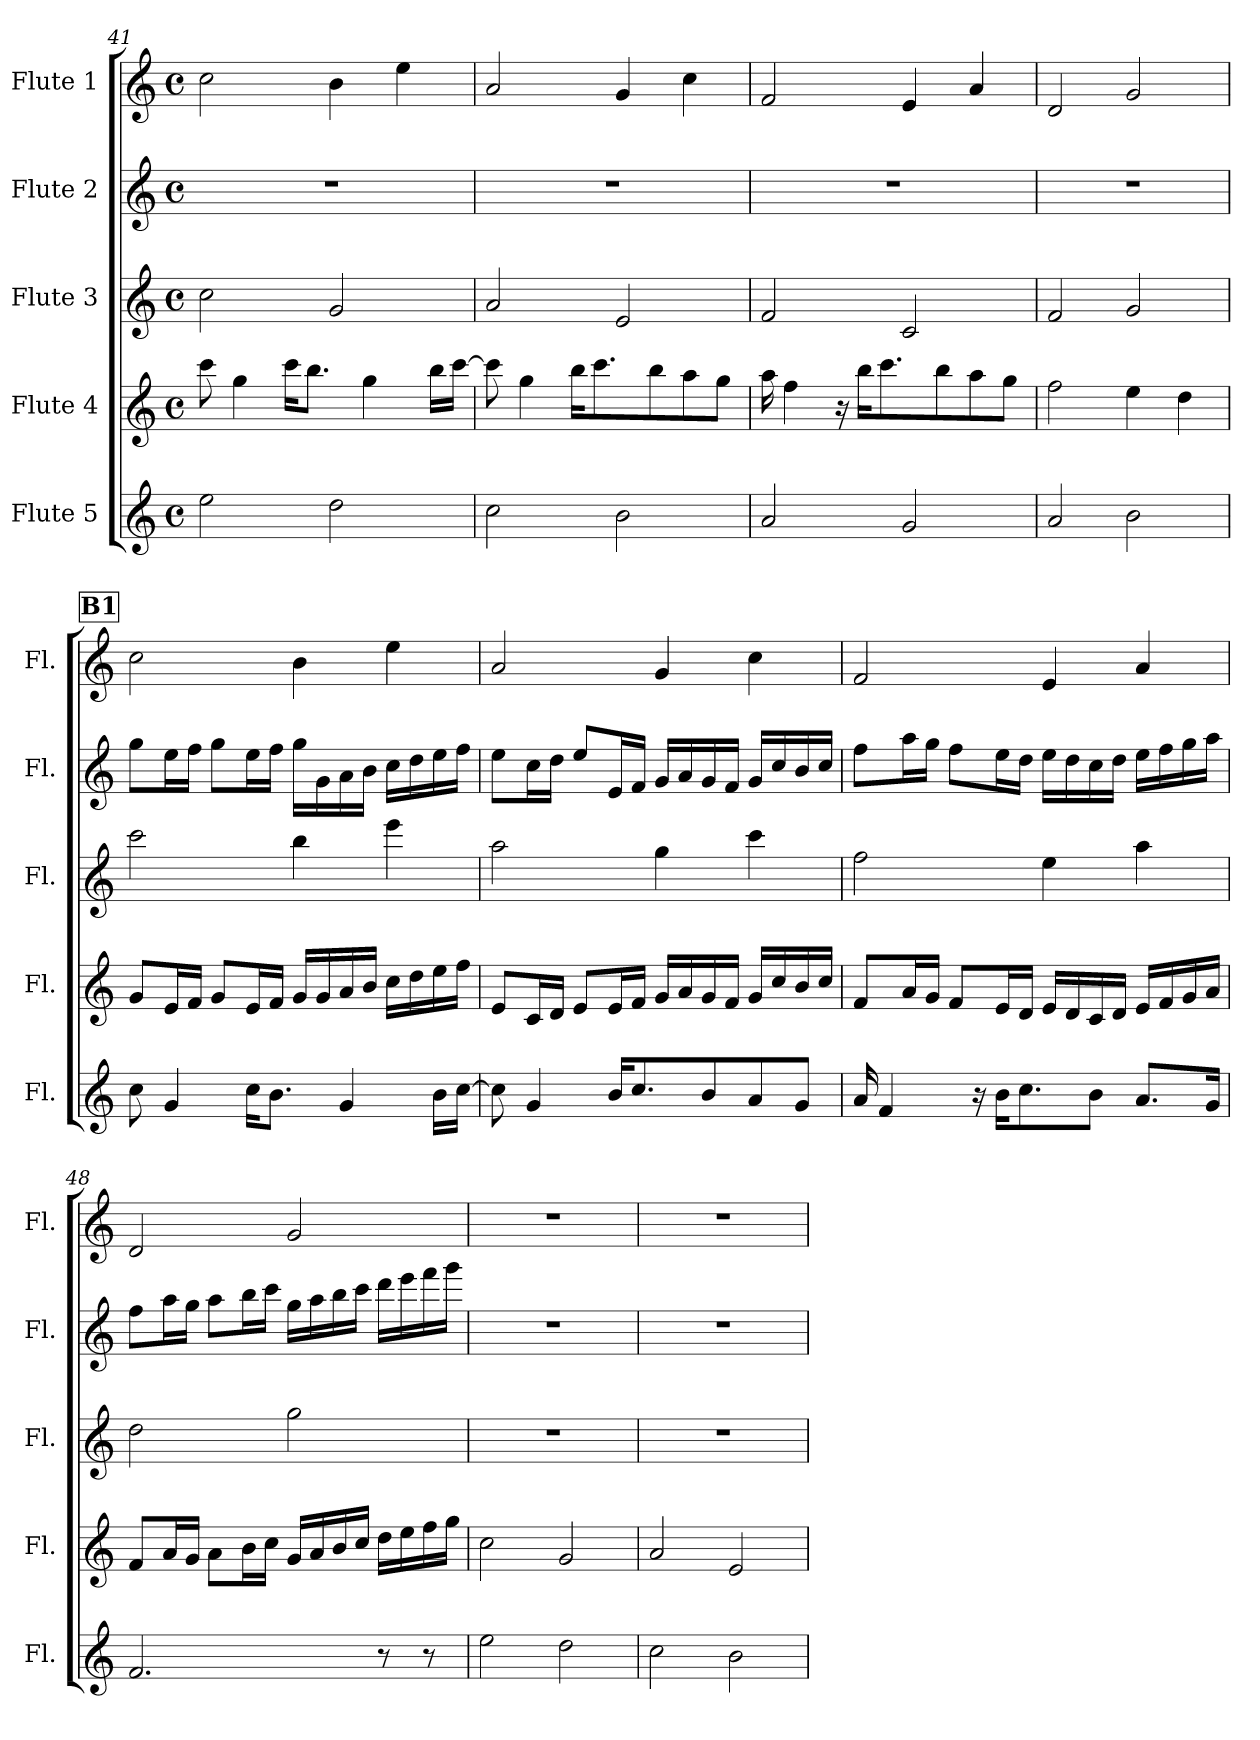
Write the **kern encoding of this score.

**kern	**kern	**kern	**kern	**kern
*part5	*part4	*part3	*part2	*part1
*staff5	*staff4	*staff3	*staff2	*staff1
*I"Flute 5	*I"Flute 4	*I"Flute 3	*I"Flute 2	*I"Flute 1
*I'Fl.	*I'Fl.	*I'Fl.	*I'Fl.	*I'Fl.
*clefG2	*clefG2	*clefG2	*clefG2	*clefG2
*k[]	*k[]	*k[]	*k[]	*k[]
*M4/4	*M4/4	*M4/4	*M4/4	*M4/4
*met(c)	*met(c)	*met(c)	*met(c)	*met(c)
=41	=41	=41	=41	=41
2ee\	8ccc\	2cc\	1r	2cc\
.	4gg\	.	.	.
.	16ccc\KL	.	.	.
.	8.bb\J	.	.	.
2dd\	.	2g/	.	4b\
.	4gg\	.	.	.
.	.	.	.	4ee\
.	16bb\LL	.	.	.
.	[16ccc\JJ	.	.	.
=42	=42	=42	=42	=42
2cc\	8ccc\]	2a/	1r	2a/
.	4gg\	.	.	.
.	16bb\KL	.	.	.
.	8.ccc\	.	.	.
2b\	.	2e/	.	4g/
.	8bb\	.	.	.
.	8aa\	.	.	4cc\
.	8gg\J	.	.	.
=43	=43	=43	=43	=43
2a/	16aa\	2f/	1r	2f/
.	4ff\	.	.	.
.	16r	.	.	.
.	16bb\KL	.	.	.
.	8.ccc\	.	.	.
2g/	.	2c/	.	4e/
.	8bb\	.	.	.
.	8aa\	.	.	4a/
.	8gg\J	.	.	.
!!LO:PB:g=z
=44	=44	=44	=44	=44
2a/	2ff\	2f/	1r	2d/
2b\	4ee\	2g/	.	2g/
.	4dd\	.	.	.
!!LO:REH:place=s1:a:B:fs=14:t=B1
=45	=45	=45	=45	=45
8cc\	8g/L	2ccc\	8gg\L	2cc\
4g/	16e/L	.	16ee\L	.
.	16f/JJ	.	16ff\JJ	.
.	8g/L	.	8gg\L	.
16cc\KL	16e/L	.	16ee\L	.
8.b\J	16f/JJ	.	16ff\JJ	.
.	16g/LL	4bb\	16gg\LL	4b\
.	16g/	.	16g\	.
4g/	16a/	.	16a\	.
.	16b/JJ	.	16b\JJ	.
.	16cc\LL	4eee\	16cc\LL	4ee\
.	16dd\	.	16dd\	.
16b\LL	16ee\	.	16ee\	.
[16cc\JJ	16ff\JJ	.	16ff\JJ	.
=46	=46	=46	=46	=46
8cc\]	8e/L	2aa\	8ee\L	2a/
4g/	16c/L	.	16cc\L	.
.	16d/JJ	.	16dd\JJ	.
.	8e/L	.	8ee/L	.
16b/KL	16e/L	.	16e/L	.
8.cc/	16f/JJ	.	16f/JJ	.
.	16g/LL	4gg\	16g/LL	4g/
.	16a/	.	16a/	.
8b/	16g/	.	16g/	.
.	16f/JJ	.	16f/JJ	.
8a/	16g/LL	4ccc\	16g/LL	4cc\
.	16cc/	.	16cc/	.
8g/J	16b/	.	16b/	.
.	16cc/JJ	.	16cc/JJ	.
=47	=47	=47	=47	=47
16a/	8f/L	2ff\	8ff\L	2f/
4f/	.	.	.	.
.	16a/L	.	16aa\L	.
.	16g/JJ	.	16gg\JJ	.
.	8f/L	.	8ff\L	.
16r	.	.	.	.
16b\KL	16e/L	.	16ee\L	.
8.cc\	16d/JJ	.	16dd\JJ	.
.	16e/LL	4ee\	16ee\LL	4e/
.	16d/	.	16dd\	.
8b\J	16c/	.	16cc\	.
.	16d/JJ	.	16dd\JJ	.
8.a/L	16e/LL	4aa\	16ee\LL	4a/
.	16f/	.	16ff\	.
.	16g/	.	16gg\	.
16g/Jk	16a/JJ	.	16aa\JJ	.
!!LO:LB:g=z
=48	=48	=48	=48	=48
2.f/	8f/L	2dd\	8ff\L	2d/
.	16a/L	.	16aa\L	.
.	16g/JJ	.	16gg\JJ	.
.	8a\L	.	8aa\L	.
.	16b\L	.	16bb\L	.
.	16cc\JJ	.	16ccc\JJ	.
.	16g/LL	2gg\	16gg\LL	2g/
.	16a/	.	16aa\	.
.	16b/	.	16bb\	.
.	16cc/JJ	.	16ccc\JJ	.
8r	16dd\LL	.	16ddd\LL	.
.	16ee\	.	16eee\	.
8r	16ff\	.	16fff\	.
.	16gg\JJ	.	16ggg\JJ	.
=49	=49	=49	=49	=49
2ee\	2cc\	1r	1r	1r
2dd\	2g/	.	.	.
=50	=50	=50	=50	=50
2cc\	2a/	1r	1r	1r
2b\	2e/	.	.	.
=	=	=	=	=
*-	*-	*-	*-	*-
